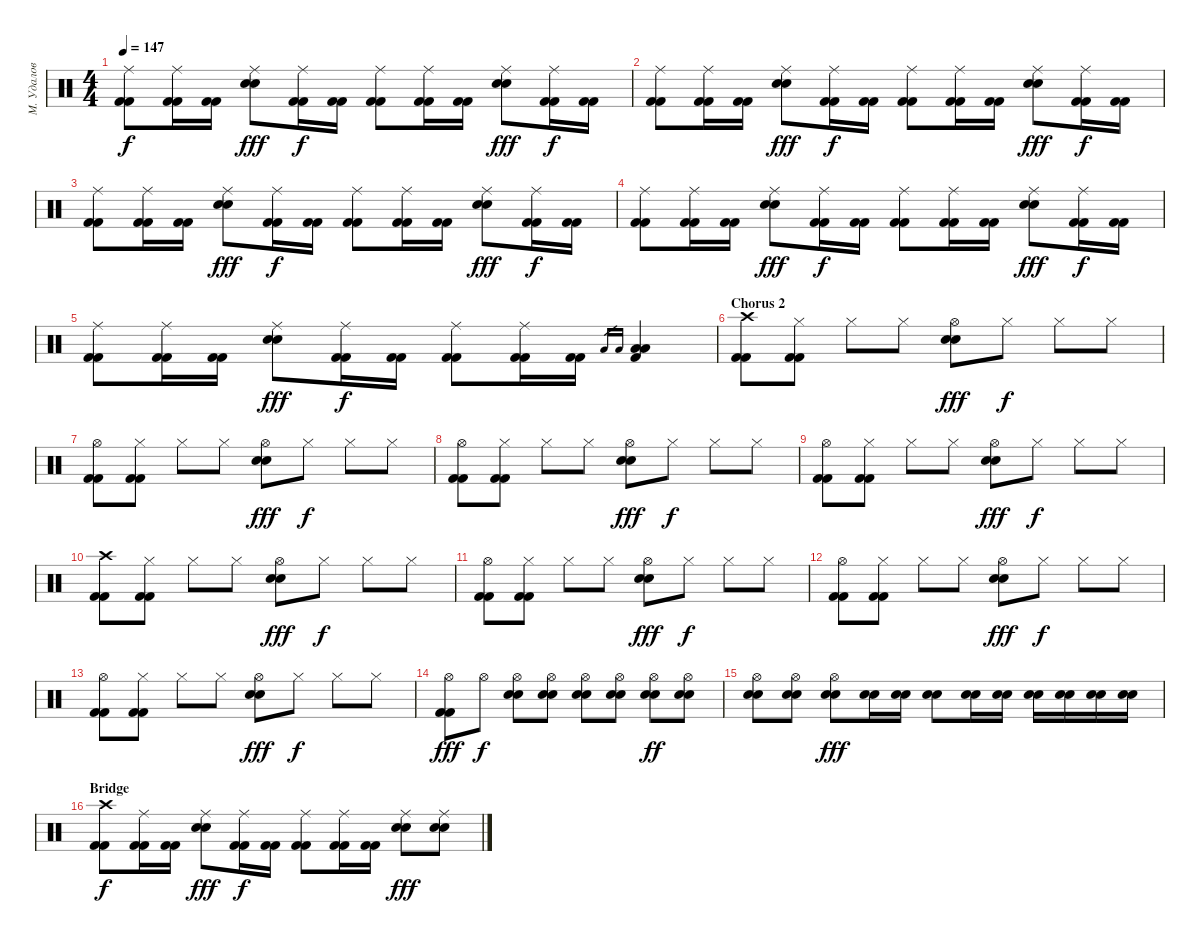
\track ("М. Удалов" "М. Удалов") {instrument percussion}
\staff {score}
\articulation defaults
\ts (4 4)
\tempo 147
\clef neutral
\ks c
("Ride (middle)" "Kick (hit) 2" "Kick (hit) 2").8{dy f} ("Ride (middle)" "Kick (hit) 2" "Kick (hit) 2").16 ("Kick (hit) 2" "Kick (hit) 2").16 ("Ride (middle)" "Electric Snare (hit)" "Electric Snare (hit)").8{dy fff} ("Ride (middle)" "Kick (hit) 2" "Kick (hit) 2").16{dy f} ("Kick (hit) 2" "Kick (hit) 2").16 ("Ride (middle)" "Kick (hit) 2" "Kick (hit) 2").8 ("Ride (middle)" "Kick (hit) 2" "Kick (hit) 2").16 ("Kick (hit) 2" "Kick (hit) 2").16 ("Ride (middle)" "Electric Snare (hit)" "Electric Snare (hit)").8{dy fff} ("Ride (middle)" "Kick (hit) 2" "Kick (hit) 2").16{dy f} ("Kick (hit) 2" "Kick (hit) 2").16 |
("Ride (middle)" "Kick (hit) 2" "Kick (hit) 2").8 ("Ride (middle)" "Kick (hit) 2" "Kick (hit) 2").16 ("Kick (hit) 2" "Kick (hit) 2").16 ("Ride (middle)" "Electric Snare (hit)" "Electric Snare (hit)").8{dy fff} ("Ride (middle)" "Kick (hit) 2" "Kick (hit) 2").16{dy f} ("Kick (hit) 2" "Kick (hit) 2").16 ("Ride (middle)" "Kick (hit) 2" "Kick (hit) 2").8 ("Ride (middle)" "Kick (hit) 2" "Kick (hit) 2").16 ("Kick (hit) 2" "Kick (hit) 2").16 ("Ride (middle)" "Electric Snare (hit)" "Electric Snare (hit)").8{dy fff} ("Ride (middle)" "Kick (hit) 2" "Kick (hit) 2").16{dy f} ("Kick (hit) 2" "Kick (hit) 2").16 |
("Ride (middle)" "Kick (hit) 2" "Kick (hit) 2").8 ("Ride (middle)" "Kick (hit) 2" "Kick (hit) 2").16 ("Kick (hit) 2" "Kick (hit) 2").16 ("Ride (middle)" "Electric Snare (hit)" "Electric Snare (hit)").8{dy fff} ("Ride (middle)" "Kick (hit) 2" "Kick (hit) 2").16{dy f} ("Kick (hit) 2" "Kick (hit) 2").16 ("Ride (middle)" "Kick (hit) 2" "Kick (hit) 2").8 ("Ride (middle)" "Kick (hit) 2" "Kick (hit) 2").16 ("Kick (hit) 2" "Kick (hit) 2").16 ("Ride (middle)" "Electric Snare (hit)" "Electric Snare (hit)").8{dy fff} ("Ride (middle)" "Kick (hit) 2" "Kick (hit) 2").16{dy f} ("Kick (hit) 2" "Kick (hit) 2").16 |
("Ride (middle)" "Kick (hit) 2" "Kick (hit) 2").8 ("Ride (middle)" "Kick (hit) 2" "Kick (hit) 2").16 ("Kick (hit) 2" "Kick (hit) 2").16 ("Ride (middle)" "Electric Snare (hit)" "Electric Snare (hit)").8{dy fff} ("Ride (middle)" "Kick (hit) 2" "Kick (hit) 2").16{dy f} ("Kick (hit) 2" "Kick (hit) 2").16 ("Ride (middle)" "Kick (hit) 2" "Kick (hit) 2").8 ("Ride (middle)" "Kick (hit) 2" "Kick (hit) 2").16 ("Kick (hit) 2" "Kick (hit) 2").16 ("Ride (middle)" "Electric Snare (hit)" "Electric Snare (hit)").8{dy fff} ("Ride (middle)" "Kick (hit) 2" "Kick (hit) 2").16{dy f} ("Kick (hit) 2" "Kick (hit) 2").16 |
("Ride (middle)" "Kick (hit) 2" "Kick (hit) 2").8 ("Ride (middle)" "Kick (hit) 2" "Kick (hit) 2").16 ("Kick (hit) 2" "Kick (hit) 2").16 ("Ride (middle)" "Electric Snare (hit)" "Electric Snare (hit)").8{dy fff} ("Ride (middle)" "Kick (hit) 2" "Kick (hit) 2").16{dy f} ("Kick (hit) 2" "Kick (hit) 2").16 ("Ride (middle)" "Kick (hit) 2" "Kick (hit) 2").8 ("Ride (middle)" "Kick (hit) 2" "Kick (hit) 2").16 ("Kick (hit) 2" "Kick (hit) 2").16 "Low Tom (hit)".16{gr} "Low Tom (hit)".16{gr} ("Low Tom (hit)" "Low Tom (hit)" "Kick (hit) 2").4 |
\section ("" "Chorus 2")
("Crash high (hit)" "Kick (hit) 2" "Kick (hit) 2").8 ("Hi-Hat (closed)" "Kick (hit) 2" "Kick (hit) 2").8 "Hi-Hat (closed)".8 "Hi-Hat (closed)".8 ("Hi-Hat (open)" "Electric Snare (hit)" "Electric Snare (hit)").8{dy fff} "Hi-Hat (closed)".8{dy f} "Hi-Hat (closed)".8 "Hi-Hat (closed)".8 |
("Hi-Hat (open)" "Kick (hit) 2" "Kick (hit) 2").8 ("Hi-Hat (closed)" "Kick (hit) 2" "Kick (hit) 2").8 "Hi-Hat (closed)".8 "Hi-Hat (closed)".8 ("Hi-Hat (open)" "Electric Snare (hit)" "Electric Snare (hit)").8{dy fff} "Hi-Hat (closed)".8{dy f} "Hi-Hat (closed)".8 "Hi-Hat (closed)".8 |
("Hi-Hat (open)" "Kick (hit) 2" "Kick (hit) 2").8 ("Hi-Hat (closed)" "Kick (hit) 2" "Kick (hit) 2").8 "Hi-Hat (closed)".8 "Hi-Hat (closed)".8 ("Hi-Hat (open)" "Electric Snare (hit)" "Electric Snare (hit)").8{dy fff} "Hi-Hat (closed)".8{dy f} "Hi-Hat (closed)".8 "Hi-Hat (closed)".8 |
("Hi-Hat (open)" "Kick (hit) 2" "Kick (hit) 2").8 ("Hi-Hat (closed)" "Kick (hit) 2" "Kick (hit) 2").8 "Hi-Hat (closed)".8 "Hi-Hat (closed)".8 ("Hi-Hat (open)" "Electric Snare (hit)" "Electric Snare (hit)").8{dy fff} "Hi-Hat (closed)".8{dy f} "Hi-Hat (closed)".8 "Hi-Hat (closed)".8 |
("Crash high (hit)" "Kick (hit) 2" "Kick (hit) 2").8 ("Hi-Hat (closed)" "Kick (hit) 2" "Kick (hit) 2").8 "Hi-Hat (closed)".8 "Hi-Hat (closed)".8 ("Hi-Hat (open)" "Electric Snare (hit)" "Electric Snare (hit)").8{dy fff} "Hi-Hat (closed)".8{dy f} "Hi-Hat (closed)".8 "Hi-Hat (closed)".8 |
("Hi-Hat (open)" "Kick (hit) 2" "Kick (hit) 2").8 ("Hi-Hat (closed)" "Kick (hit) 2" "Kick (hit) 2").8 "Hi-Hat (closed)".8 "Hi-Hat (closed)".8 ("Hi-Hat (open)" "Electric Snare (hit)" "Electric Snare (hit)").8{dy fff} "Hi-Hat (closed)".8{dy f} "Hi-Hat (closed)".8 "Hi-Hat (closed)".8 |
("Hi-Hat (open)" "Kick (hit) 2" "Kick (hit) 2").8 ("Hi-Hat (closed)" "Kick (hit) 2" "Kick (hit) 2").8 "Hi-Hat (closed)".8 "Hi-Hat (closed)".8 ("Hi-Hat (open)" "Electric Snare (hit)" "Electric Snare (hit)").8{dy fff} "Hi-Hat (closed)".8{dy f} "Hi-Hat (closed)".8 "Hi-Hat (closed)".8 |
("Hi-Hat (open)" "Kick (hit) 2" "Kick (hit) 2").8 ("Hi-Hat (closed)" "Kick (hit) 2" "Kick (hit) 2").8 "Hi-Hat (closed)".8 "Hi-Hat (closed)".8 ("Hi-Hat (open)" "Electric Snare (hit)" "Electric Snare (hit)").8{dy fff} "Hi-Hat (closed)".8{dy f} "Hi-Hat (closed)".8 "Hi-Hat (closed)".8 |
("Hi-Hat (open)" "Kick (hit) 2" "Kick (hit) 2").8{dy fff} "Hi-Hat (open)".8{dy f} ("Hi-Hat (open)" "Electric Snare (hit)" "Electric Snare (hit)").8 ("Hi-Hat (open)" "Electric Snare (hit)" "Electric Snare (hit)").8 ("Hi-Hat (open)" "Electric Snare (hit)" "Electric Snare (hit)").8 ("Hi-Hat (open)" "Electric Snare (hit)" "Electric Snare (hit)").8 ("Hi-Hat (open)" "Electric Snare (hit)" "Electric Snare (hit)").8{dy ff} ("Hi-Hat (open)" "Electric Snare (hit)" "Electric Snare (hit)").8 |
("Hi-Hat (open)" "Electric Snare (hit)" "Electric Snare (hit)").8 ("Hi-Hat (open)" "Electric Snare (hit)" "Electric Snare (hit)").8 ("Hi-Hat (open)" "Electric Snare (hit)" "Electric Snare (hit)").8{dy fff} ("Electric Snare (hit)" "Electric Snare (hit)").16 ("Electric Snare (hit)" "Electric Snare (hit)").16 ("Electric Snare (hit)" "Electric Snare (hit)").8 ("Electric Snare (hit)" "Electric Snare (hit)").16 ("Electric Snare (hit)" "Electric Snare (hit)").16 ("Electric Snare (hit)" "Electric Snare (hit)").16 ("Electric Snare (hit)" "Electric Snare (hit)").16 ("Electric Snare (hit)" "Electric Snare (hit)").16 ("Electric Snare (hit)" "Electric Snare (hit)").16 |
\section ("" "Bridge")
("Crash high (hit)" "Kick (hit) 2" "Kick (hit) 2").8{dy f} ("Ride (middle)" "Kick (hit) 2" "Kick (hit) 2").16 ("Kick (hit) 2" "Kick (hit) 2").16 ("Ride (middle)" "Electric Snare (hit)" "Electric Snare (hit)").8{dy fff} ("Ride (middle)" "Kick (hit) 2" "Kick (hit) 2").16{dy f} ("Kick (hit) 2" "Kick (hit) 2").16 ("Ride (middle)" "Kick (hit) 2" "Kick (hit) 2").8 ("Ride (middle)" "Kick (hit) 2" "Kick (hit) 2").16 ("Kick (hit) 2" "Kick (hit) 2").16 ("Ride (middle)" "Electric Snare (hit)" "Electric Snare (hit)").8{dy fff} ("Ride (middle)" "Electric Snare (hit)" "Electric Snare (hit)").8
